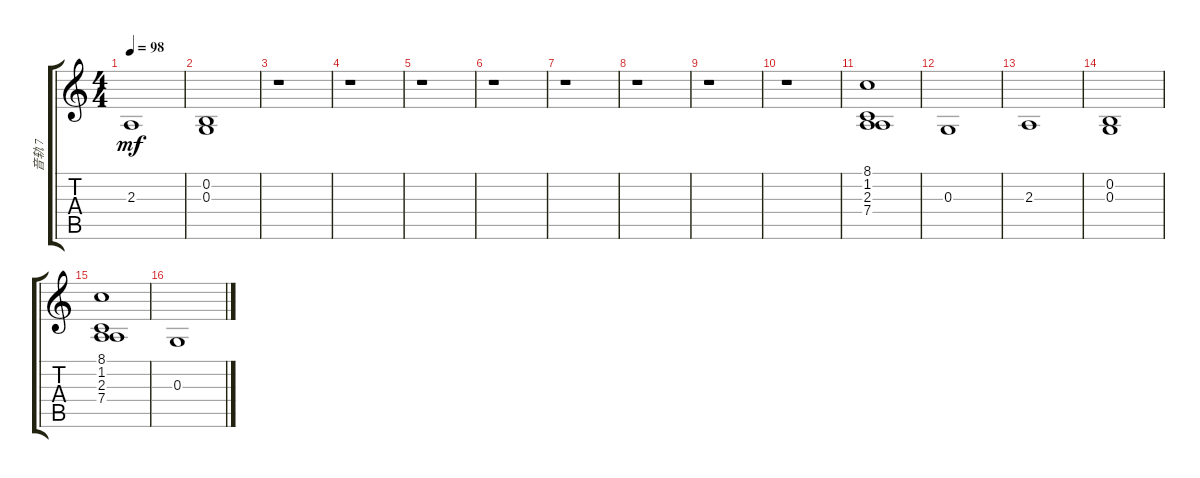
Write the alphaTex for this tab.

\track ("音轨 7" "音轨 7") {instrument synthvoice}
\staff {score tabs}
\tuning (E4 B3 G3 D3 A2 E2) {hide}
\ts (4 4)
\tempo 98
\clef g2
\ks c
2.3.1{dy mf} |
(0.2 0.3).1 |
r.1 |
r.1 |
r.1 |
r.1 |
r.1 |
r.1 |
r.1 |
r.1 |
(8.1 1.2 2.3 7.4).1 |
0.3.1 |
2.3.1 |
(0.2 0.3).1 |
(8.1 1.2 2.3 7.4).1 |
0.3.1
